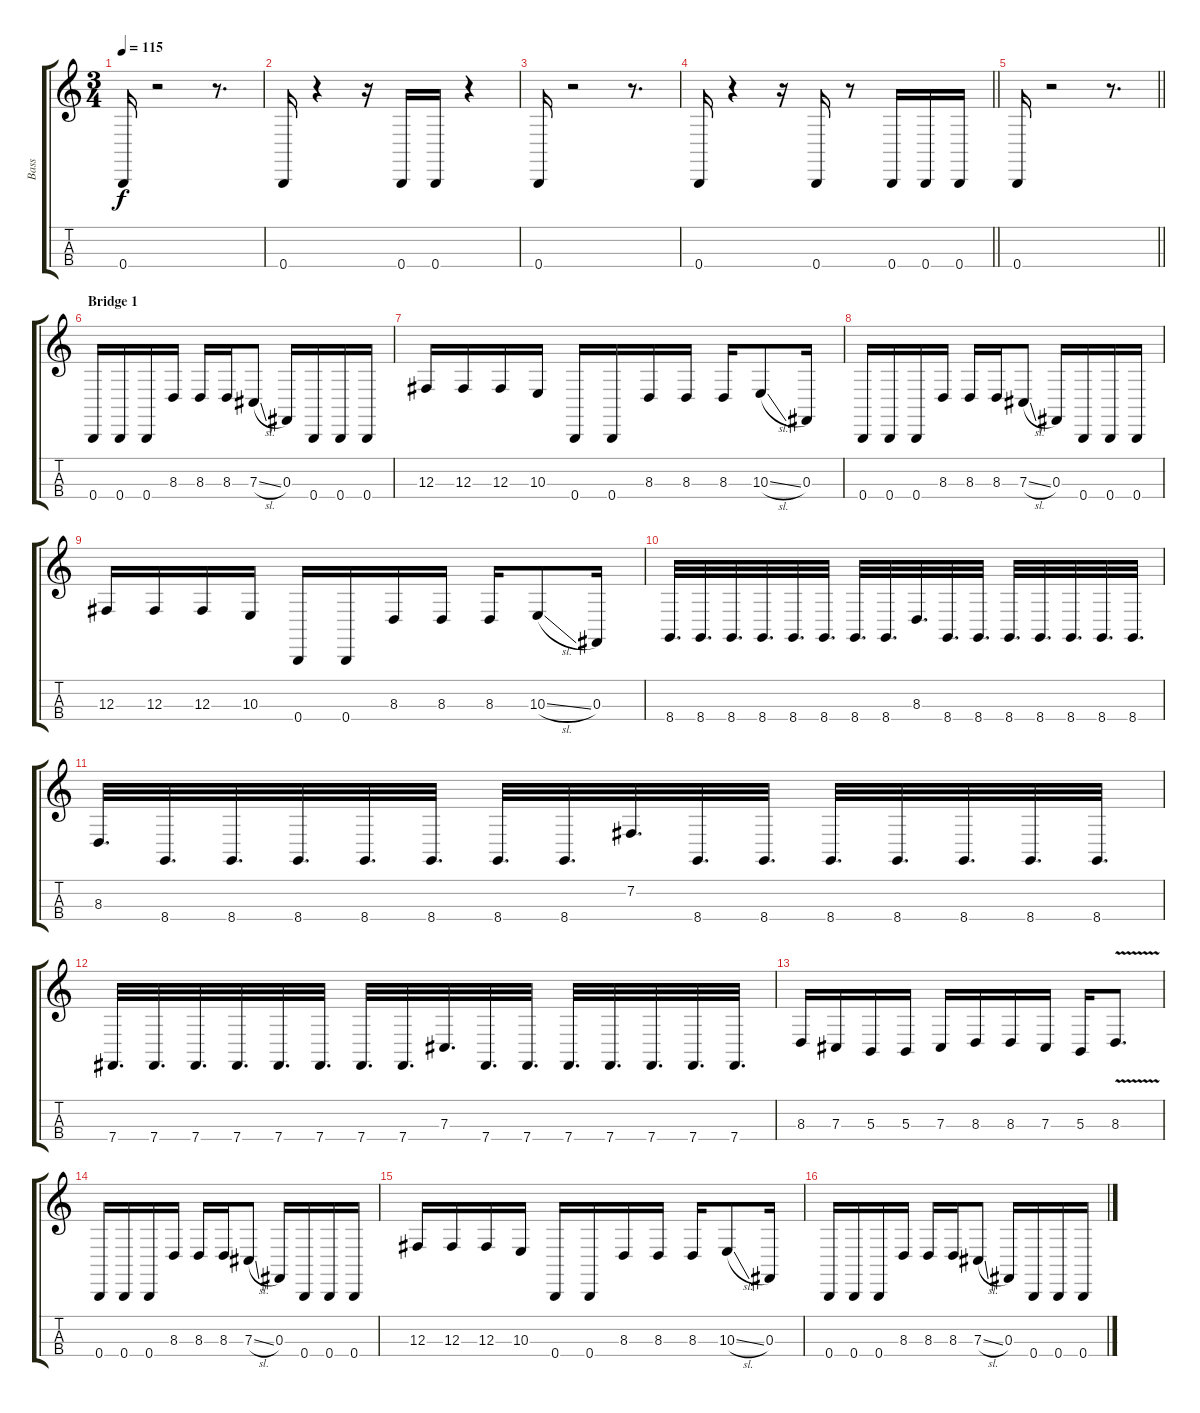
\track ("Bass" "Bass") {instrument brightacousticpiano}
\staff {score tabs}
\tuning (E3 B2 Gb2 B1) {hide}
\ts (3 4)
\tempo 115
\clef g2
\ks c
0.4.16{dy f} r.2 r.8{d} |
0.4.16 r.4 r.16 0.4.16 0.4.16 r.4 |
0.4.16 r.2 r.8{d} |
\barLineRight lightlight
0.4.16 r.4 r.16 0.4.16 r.8 0.4.16 0.4.16 0.4.16 |
\barLineRight lightlight
0.4.16 r.2 r.8{d} |
\section ("" "Bridge 1")
0.4.16 0.4.16 0.4.16 8.3.16 8.3.16 8.3.16 7.3{sl}.8 0.3.16 0.4.16 0.4.16 0.4.16 |
12.3.16 12.3.16 12.3.16 10.3.16 0.4.16 0.4.16 8.3.16 8.3.16 8.3.16 10.3{sl}.8 0.3.16 |
0.4.16 0.4.16 0.4.16 8.3.16 8.3.16 8.3.16 7.3{sl}.8 0.3.16 0.4.16 0.4.16 0.4.16 |
12.3.16 12.3.16 12.3.16 10.3.16 0.4.16 0.4.16 8.3.16 8.3.16 8.3.16 10.3{sl}.8 0.3.16 |
8.4.32{d} 8.4.32{d} 8.4.32{d} 8.4.32{d} 8.4.32{d} 8.4.32{d} 8.4.32{d} 8.4.32{d} 8.3.32{d} 8.4.32{d} 8.4.32{d} 8.4.32{d} 8.4.32{d} 8.4.32{d} 8.4.32{d} 8.4.32{d} |
8.3.32{d} 8.4.32{d} 8.4.32{d} 8.4.32{d} 8.4.32{d} 8.4.32{d} 8.4.32{d} 8.4.32{d} 7.2.32{d} 8.4.32{d} 8.4.32{d} 8.4.32{d} 8.4.32{d} 8.4.32{d} 8.4.32{d} 8.4.32{d} |
7.4.32{d} 7.4.32{d} 7.4.32{d} 7.4.32{d} 7.4.32{d} 7.4.32{d} 7.4.32{d} 7.4.32{d} 7.3.32{d} 7.4.32{d} 7.4.32{d} 7.4.32{d} 7.4.32{d} 7.4.32{d} 7.4.32{d} 7.4.32{d} |
8.3.16 7.3.16 5.3.16 5.3.16 7.3.16 8.3.16 8.3.16 7.3.16 5.3.16 8.3{v}.8{d} |
0.4.16 0.4.16 0.4.16 8.3.16 8.3.16 8.3.16 7.3{sl}.8 0.3.16 0.4.16 0.4.16 0.4.16 |
12.3.16 12.3.16 12.3.16 10.3.16 0.4.16 0.4.16 8.3.16 8.3.16 8.3.16 10.3{sl}.8 0.3.16 |
0.4.16 0.4.16 0.4.16 8.3.16 8.3.16 8.3.16 7.3{sl}.8 0.3.16 0.4.16 0.4.16 0.4.16
